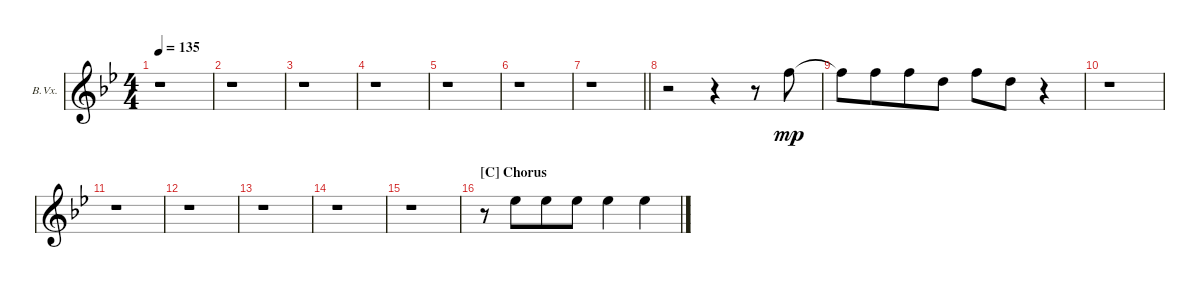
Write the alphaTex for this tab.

\defaultSystemsLayout 4
\bracketExtendMode groupsimilarinstruments
\firstSystemTrackNameOrientation horizontal
\otherSystemsTrackNameOrientation horizontal
\track ("Back Vocals" "B.Vx.") {instrument acousticguitarsteel}
\staff {score}
\tuning (E4 B3 G3 D3 A2 E2)
\ts (4 4)
\tempo 135
\clef g2
\scale
0.333333
\ks bb
r.1{dy mp} |
\scale
0.333333 r.1 |
\scale
0.333333 r.1 |
\scale
0.333333 r.1 |
\scale
0.333333 r.1 |
\scale
0.333333 r.1 |
\scale
0.333333
\barLineRight lightlight
r.1 |
\scale
0.333333 r.2 r.4 r.8 1.1.8 |
\scale
0.333333 1.1{t}.8 1.1.8{beam merge} 1.1.8 3.2.8 1.1.8 3.2.8 r.4 |
\scale
0.333333 r.1 |
\scale
0.333333 r.1 |
\scale
0.333333 r.1 |
\scale
0.333333 r.1 |
\scale
0.333333 r.1 |
\scale
0.333333 r.1 |
\section ("C" "Chorus")
\scale
0.333333 r.8 4.2.8{beam merge} 4.2.8 4.2.8 4.2.4 4.2.4
